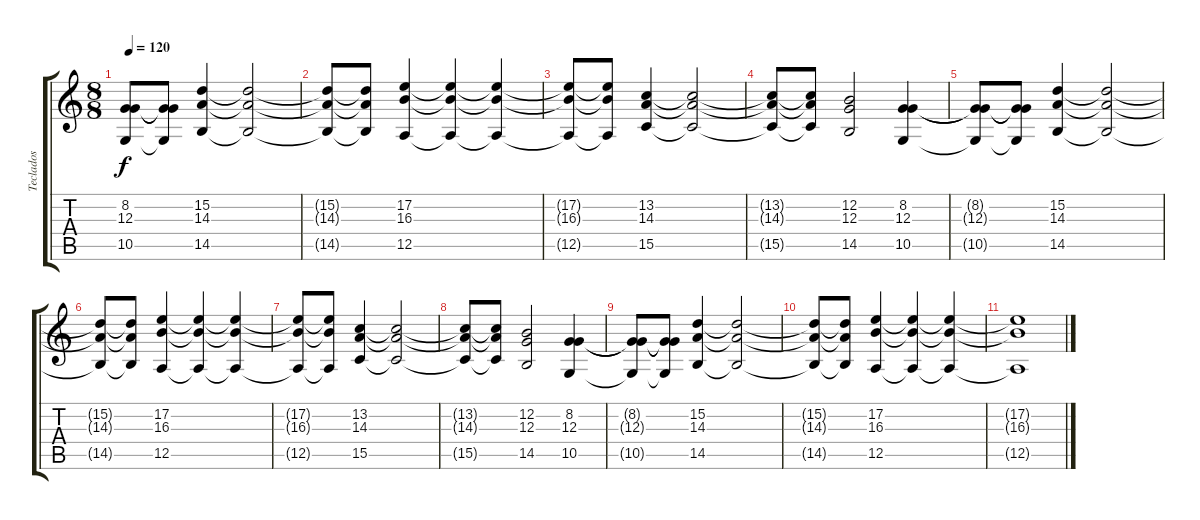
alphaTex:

\track ("Teclados" "Teclados") {instrument stringensemble2}
\staff {score tabs}
\tuning (E4 B3 G3 D3 A2 E2) {hide}
\ts (8 8)
\tempo 120
\clef g2
\ks c
(8.2{t} 12.3{t} 10.5{t}).8{dy f} (8.2{t} 12.3{t} 10.5{t}).8 (15.2 14.3 14.5).4 (15.2{t} 14.3{t} 14.5{t}).2 |
(15.2{t} 14.3{t} 14.5{t}).8 (15.2{t} 14.3{t} 14.5{t}).8 (17.2 16.3 12.5).4 (17.2{t} 16.3{t} 12.5{t}).4 (17.2{t} 16.3{t} 12.5{t}).4 |
(17.2{t} 16.3{t} 12.5{t}).8 (17.2{t} 16.3{t} 12.5{t}).8 (13.2 14.3 15.5).4 (13.2{t} 14.3{t} 15.5{t}).2 |
(13.2{t} 14.3{t} 15.5{t}).8 (13.2{t} 14.3{t} 15.5{t}).8 (12.2 12.3 14.5).2 (8.2 12.3 10.5).4 |
(8.2{t} 12.3{t} 10.5{t}).8 (8.2{t} 12.3{t} 10.5{t}).8 (15.2 14.3 14.5).4 (15.2{t} 14.3{t} 14.5{t}).2 |
(15.2{t} 14.3{t} 14.5{t}).8 (15.2{t} 14.3{t} 14.5{t}).8 (17.2 16.3 12.5).4 (17.2{t} 16.3{t} 12.5{t}).4 (17.2{t} 16.3{t} 12.5{t}).4 |
(17.2{t} 16.3{t} 12.5{t}).8 (17.2{t} 16.3{t} 12.5{t}).8 (13.2 14.3 15.5).4 (13.2{t} 14.3{t} 15.5{t}).2 |
(13.2{t} 14.3{t} 15.5{t}).8 (13.2{t} 14.3{t} 15.5{t}).8 (12.2 12.3 14.5).2 (8.2 12.3 10.5).4 |
(8.2{t} 12.3{t} 10.5{t}).8 (8.2{t} 12.3{t} 10.5{t}).8 (15.2 14.3 14.5).4 (15.2{t} 14.3{t} 14.5{t}).2 |
(15.2{t} 14.3{t} 14.5{t}).8 (15.2{t} 14.3{t} 14.5{t}).8 (17.2 16.3 12.5).4 (17.2{t} 16.3{t} 12.5{t}).4 (17.2{t} 16.3{t} 12.5{t}).4 |
(17.2{t} 16.3{t} 12.5{t}).1
